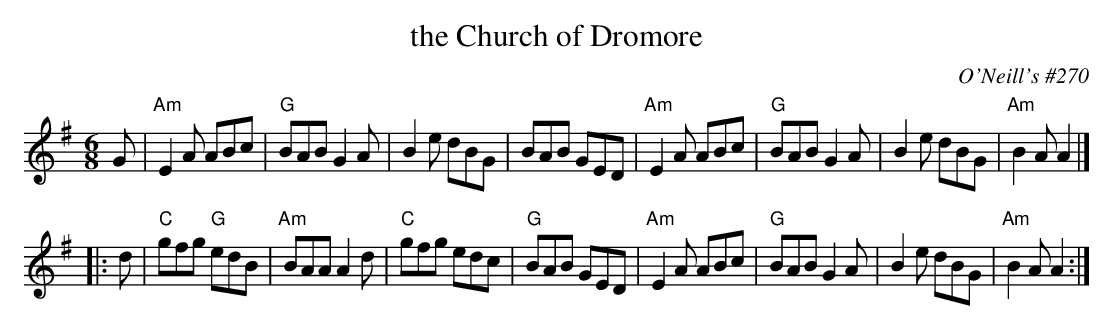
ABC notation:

X:1
T: the Church of Dromore
O: O'Neill's #270
M: 6/8
L: 1/8
K: Ador
G \
| "Am"E2A ABc | "G"BAB G2A | B2e dBG | BAB GED \
| "Am"E2A ABc | "G"BAB G2A | B2e dBG | "Am"B2A A2 |]
|: d \
| "C"gfg "G"edB | "Am"BAA A2d | "C"gfg edc | "G"BAB GED \
| "Am"E2A ABc | "G"BAB G2A | B2e dBG | "Am"B2A A2 :|
